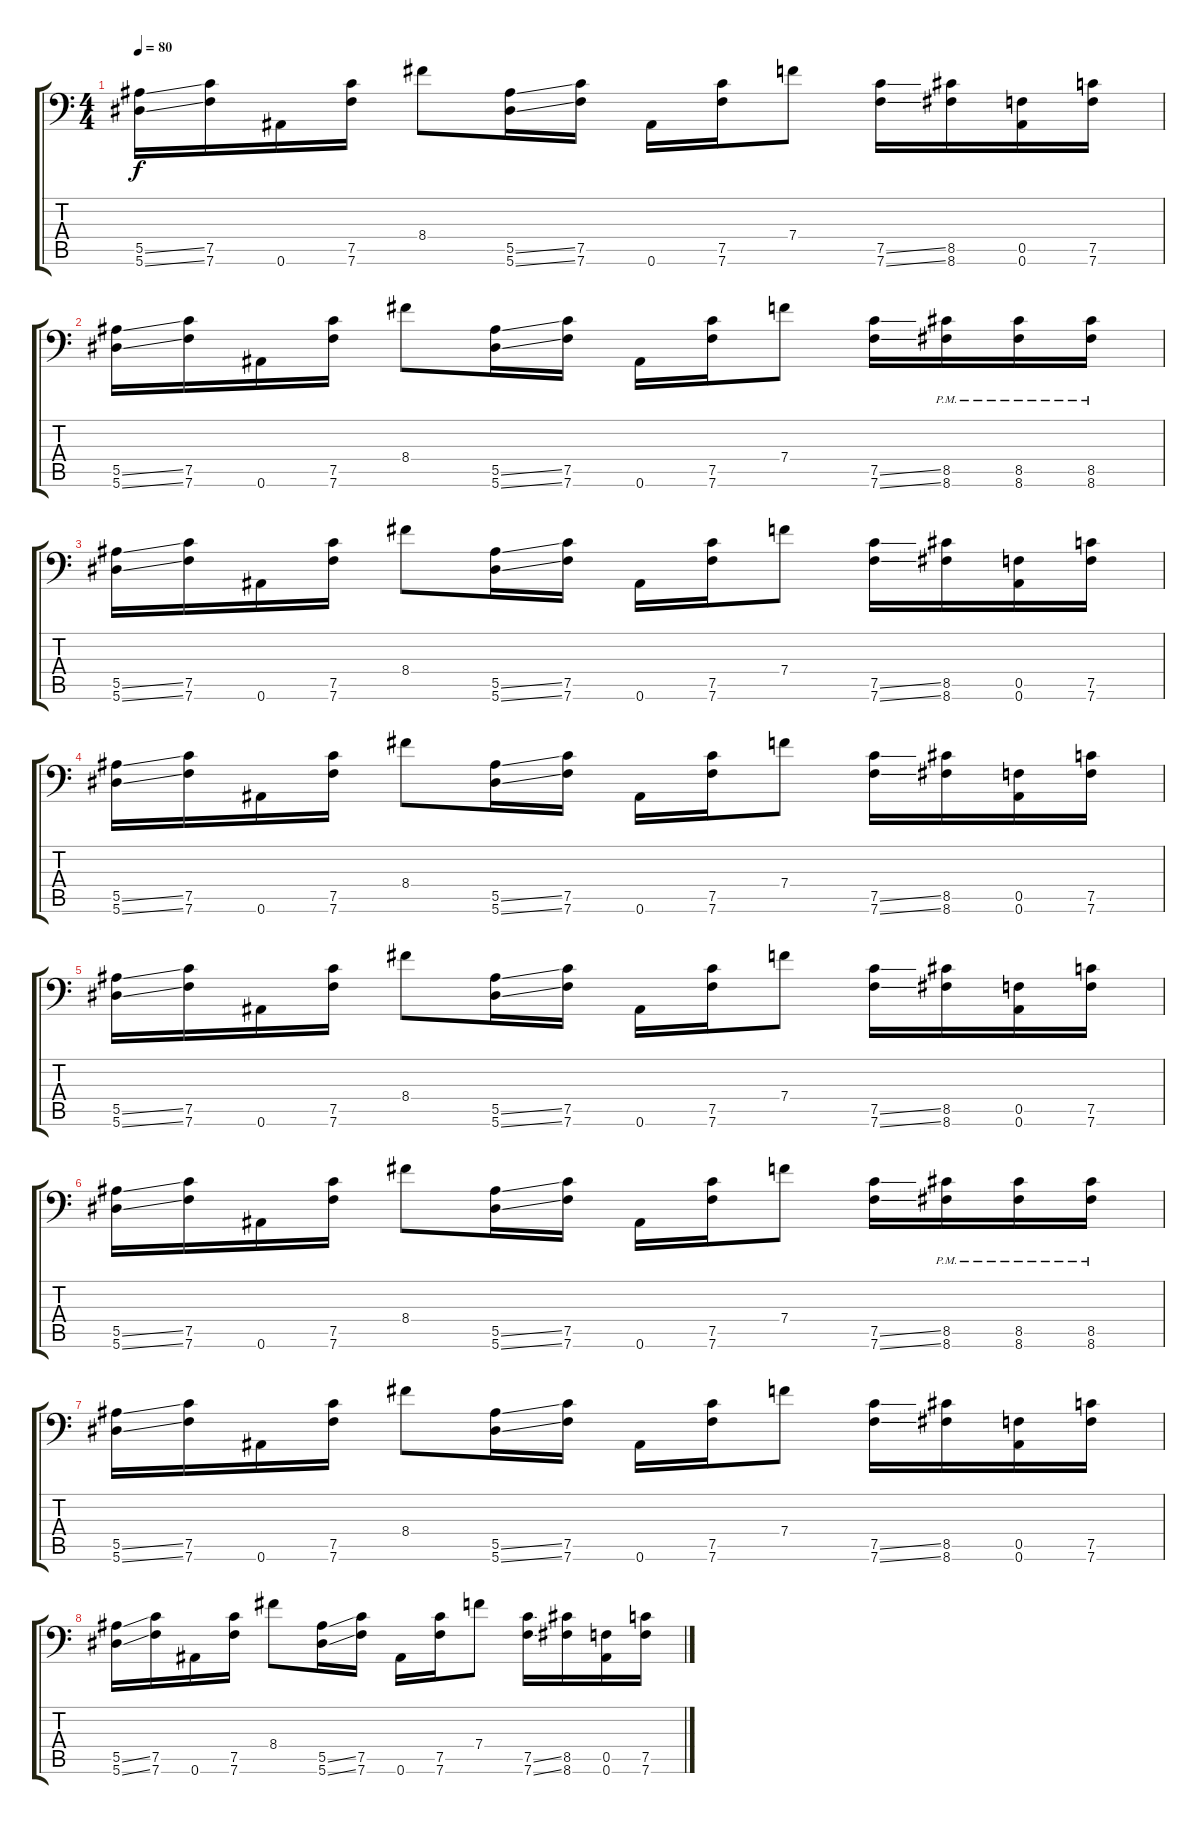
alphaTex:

\track (" " " ") {instrument distortionguitar}
\staff {score tabs}
\tuning (C4 G3 Eb3 Bb2 F2 Bb1) {hide}
\ts (4 4)
\tempo 80
\clef f4
\ks c
(5.5{ss} 5.6{ss}).16{dy f} (7.5 7.6).16 0.6.16 (7.5 7.6).16 8.4.8 (5.5{ss} 5.6{ss}).16 (7.5 7.6).16 0.6.16 (7.5 7.6).16 7.4.8 (7.5{ss} 7.6{ss}).16 (8.5 8.6).16 (0.5 0.6).16 (7.5 7.6).16 |
(5.5{ss} 5.6{ss}).16 (7.5 7.6).16 0.6.16 (7.5 7.6).16 8.4.8 (5.5{ss} 5.6{ss}).16 (7.5 7.6).16 0.6.16 (7.5 7.6).16 7.4.8 (7.5{ss} 7.6{ss}).16 (8.5{pm} 8.6{pm}).16 (8.5{pm} 8.6{pm}).16 (8.5{pm} 8.6{pm}).16 |
(5.5{ss} 5.6{ss}).16 (7.5 7.6).16 0.6.16 (7.5 7.6).16 8.4.8 (5.5{ss} 5.6{ss}).16 (7.5 7.6).16 0.6.16 (7.5 7.6).16 7.4.8 (7.5{ss} 7.6{ss}).16 (8.5 8.6).16 (0.5 0.6).16 (7.5 7.6).16 |
(5.5{ss} 5.6{ss}).16 (7.5 7.6).16 0.6.16 (7.5 7.6).16 8.4.8 (5.5{ss} 5.6{ss}).16 (7.5 7.6).16 0.6.16 (7.5 7.6).16 7.4.8 (7.5{ss} 7.6{ss}).16 (8.5 8.6).16 (0.5 0.6).16 (7.5 7.6).16 |
(5.5{ss} 5.6{ss}).16 (7.5 7.6).16 0.6.16 (7.5 7.6).16 8.4.8 (5.5{ss} 5.6{ss}).16 (7.5 7.6).16 0.6.16 (7.5 7.6).16 7.4.8 (7.5{ss} 7.6{ss}).16 (8.5 8.6).16 (0.5 0.6).16 (7.5 7.6).16 |
(5.5{ss} 5.6{ss}).16 (7.5 7.6).16 0.6.16 (7.5 7.6).16 8.4.8 (5.5{ss} 5.6{ss}).16 (7.5 7.6).16 0.6.16 (7.5 7.6).16 7.4.8 (7.5{ss} 7.6{ss}).16 (8.5{pm} 8.6{pm}).16 (8.5{pm} 8.6{pm}).16 (8.5{pm} 8.6{pm}).16 |
(5.5{ss} 5.6{ss}).16 (7.5 7.6).16 0.6.16 (7.5 7.6).16 8.4.8 (5.5{ss} 5.6{ss}).16 (7.5 7.6).16 0.6.16 (7.5 7.6).16 7.4.8 (7.5{ss} 7.6{ss}).16 (8.5 8.6).16 (0.5 0.6).16 (7.5 7.6).16 |
(5.5{ss} 5.6{ss}).16 (7.5 7.6).16 0.6.16 (7.5 7.6).16 8.4.8 (5.5{ss} 5.6{ss}).16 (7.5 7.6).16 0.6.16 (7.5 7.6).16 7.4.8 (7.5{ss} 7.6{ss}).16 (8.5 8.6).16 (0.5 0.6).16 (7.5 7.6).16
